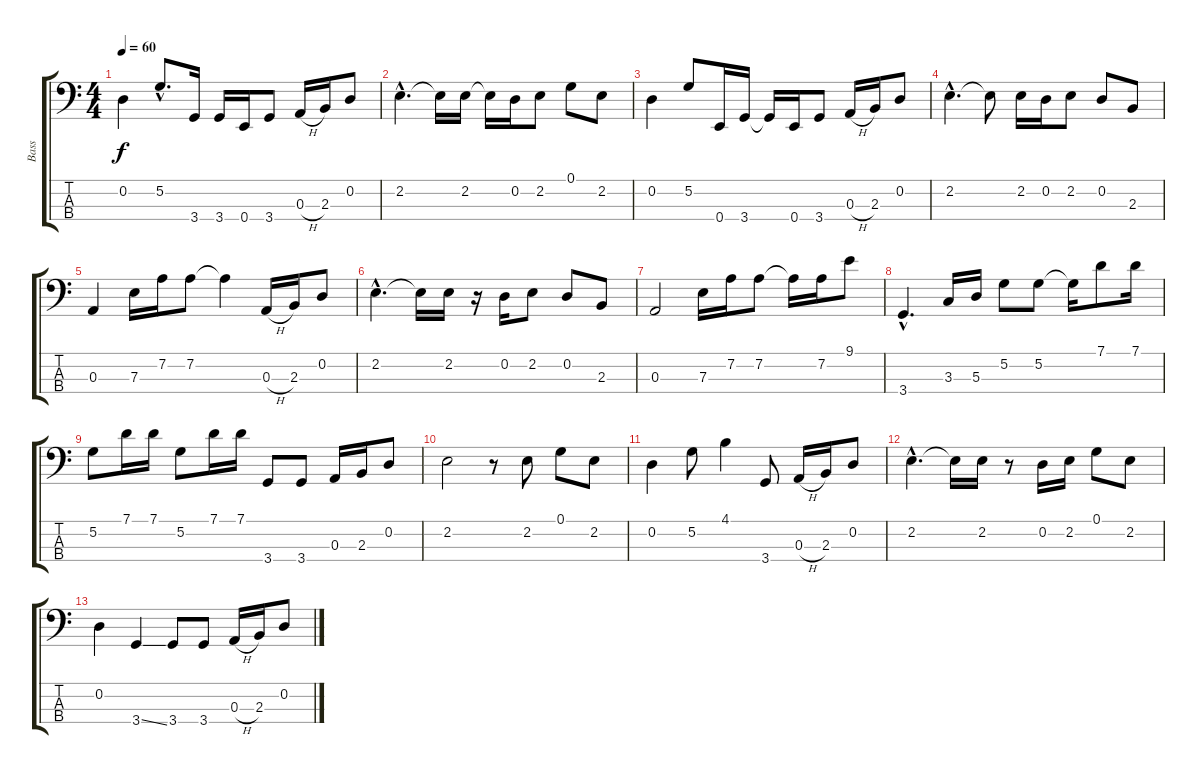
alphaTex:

\track ("Bass" "Bass") {instrument acousticbass}
\staff {score tabs}
\tuning (G2 D2 A1 E1) {hide}
\ts (4 4)
\tempo 60
\clef f4
\ks c
0.2.4{dy f} 5.2{hac}.8{d} 3.4.16 3.4.16 0.4.16 3.4.8 0.3{h}.16 2.3.16 0.2.8 |
2.2{hac}.4{d} 2.2{t}.16 2.2.16 2.2{t}.16 0.2.16 2.2.8 0.1.8 2.2.8 |
0.2.4 5.2.8 0.4.16 3.4.16 3.4{t}.16 0.4.16 3.4.8 0.3{h}.16 2.3.16 0.2.8 |
2.2{hac}.4{d volume 11} 2.2{t}.8 2.2.16 0.2.16 2.2.8 0.2.8 2.3.8 |
0.3.4 7.3.16 7.2.16 7.2.8 7.2{t}.4 0.3{h}.16 2.3.16 0.2.8 |
2.2{hac}.4{d volume 8} 2.2{t}.16 2.2.16 r.16 0.2.16 2.2.8 0.2.8 2.3.8 |
0.3.2 7.3.16 7.2.16 7.2.8 7.2{t}.16 7.2.16 9.1.8 |
3.4{hac}.4{d volume 7} 3.3.16 5.3.16 5.2.8 5.2.8 5.2{t}.16 7.1.8 7.1.16 |
5.2.8 7.1.16 7.1.16 5.2.8 7.1.16 7.1.16 3.4.8 3.4.8 0.3.16 2.3.16 0.2.8 |
2.2.2{volume 6} r.8 2.2.8 0.1.8 2.2.8 |
0.2.4 5.2.8 4.1.4 3.4.8 0.3{h}.16 2.3.16 0.2.8 |
2.2{hac}.4{d volume 0} 2.2{t}.16 2.2.16 r.8 0.2.16 2.2.16 0.1.8 2.2.8 |
0.2.4 3.4{ss}.4 3.4.8 3.4.8 0.3{h}.16 2.3.16 0.2.8
